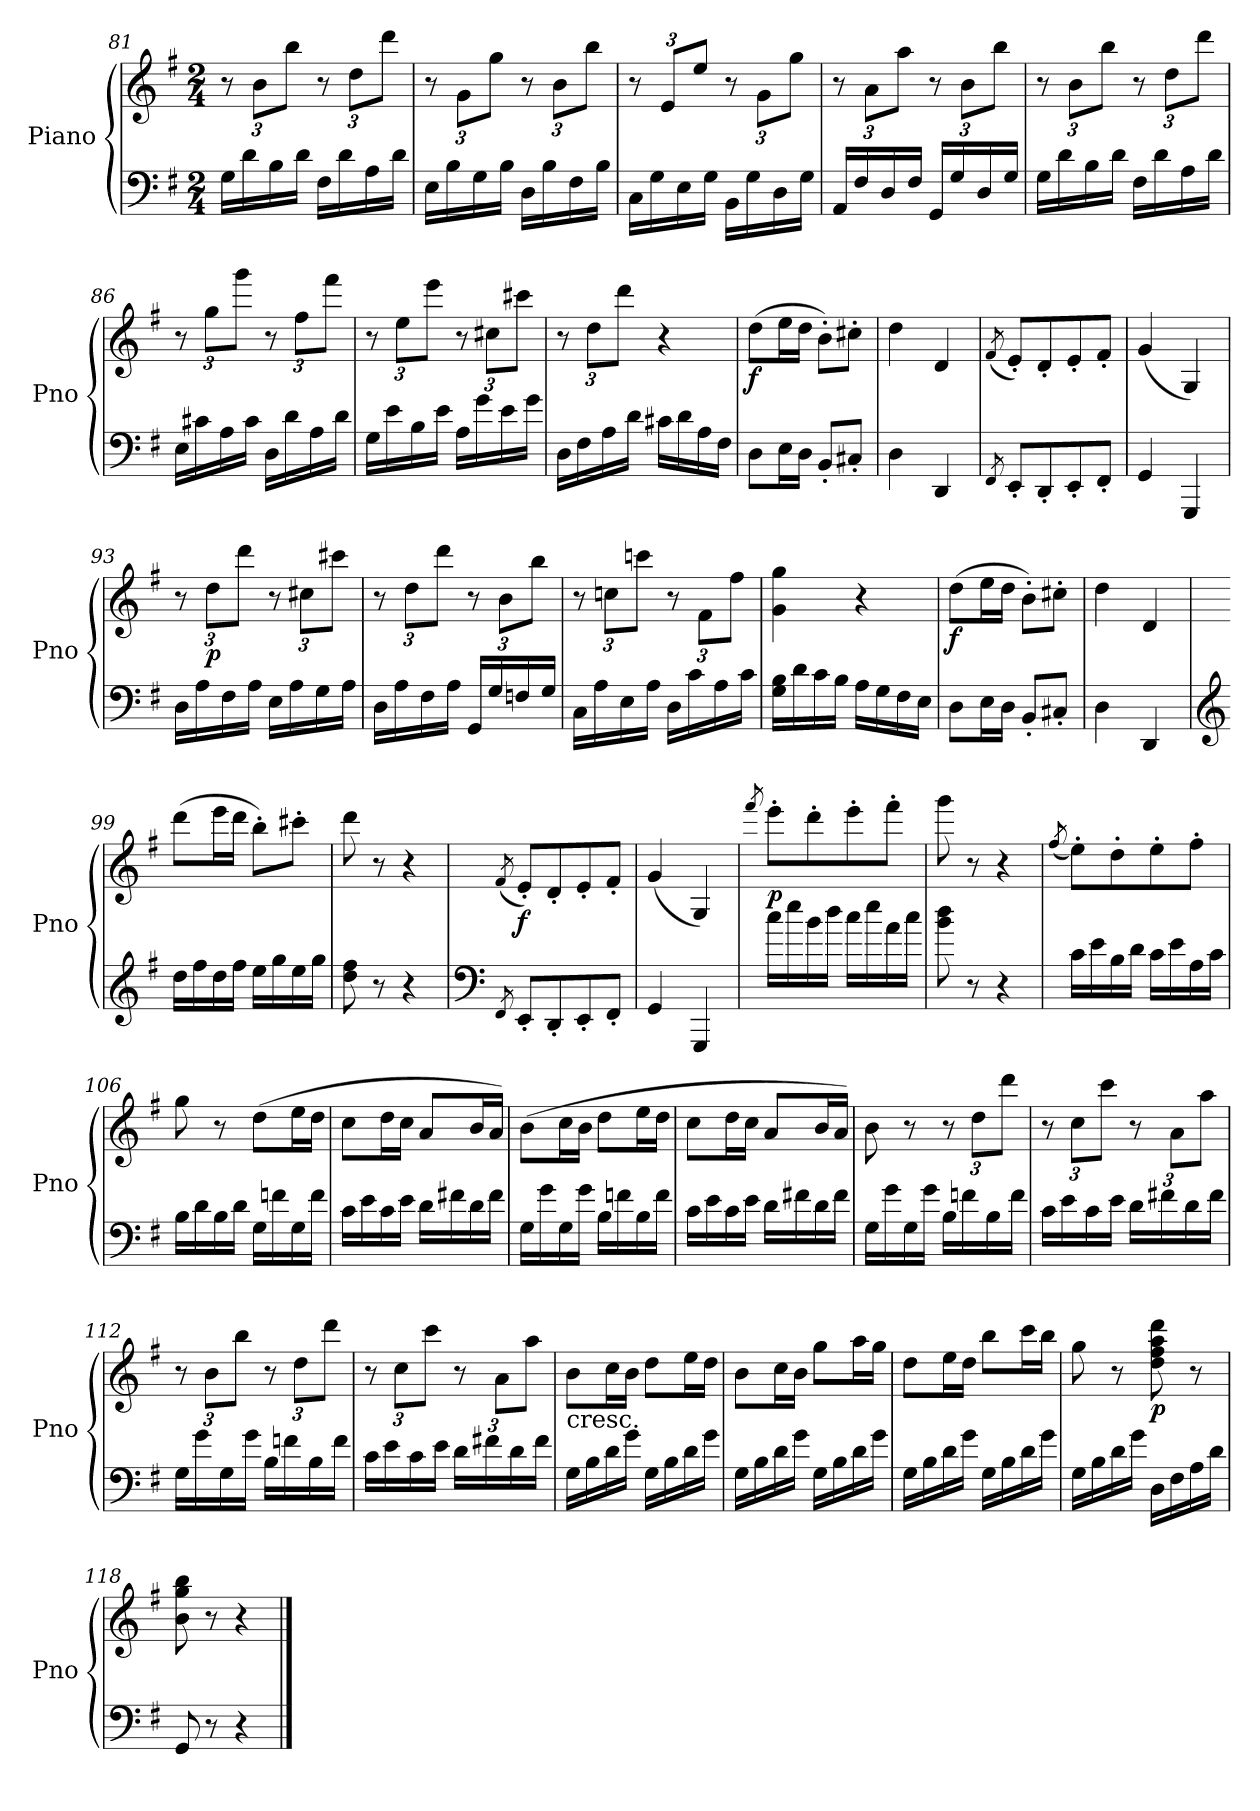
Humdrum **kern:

**kern	**kern	**dynam
*part1	*part1	*part1
*staff2	*staff1	*staff1/2
*I"Piano	*	*
*I'Pno	*	*
!!LO:LB:g=z
*clefF4	*clefG2	*
*k[f#]	*k[f#]	*
*M2/4	*M2/4	*
*	*Xbrackettup	*
=81	=81	=81
16G\LL	12r	.
16d\	.	.
.	12b\L	.
16B\	.	.
.	12bb\J	.
16d\JJ	.	.
16F#\LL	12r	.
16d\	.	.
.	12dd\L	.
16A\	.	.
.	12ddd\J	.
16d\JJ	.	.
=82	=82	=82
16E\LL	12r	.
16B\	.	.
.	12g\L	.
16G\	.	.
.	12gg\J	.
16B\JJ	.	.
16D\LL	12r	.
16B\	.	.
.	12b\L	.
16F#\	.	.
.	12bb\J	.
16B\JJ	.	.
=83	=83	=83
16C\LL	12r	.
16G\	.	.
.	12e/L	.
16E\	.	.
.	12ee/J	.
16G\JJ	.	.
16BB\LL	12r	.
16G\	.	.
.	12g\L	.
16D\	.	.
.	12gg\J	.
16G\JJ	.	.
=84	=84	=84
16AA/LL	12r	.
16F#/	.	.
.	12a\L	.
16D/	.	.
.	12aa\J	.
16F#/JJ	.	.
16GG/LL	12r	.
16G/	.	.
.	12b\L	.
16D/	.	.
.	12bb\J	.
16G/JJ	.	.
!!LO:LB:g=z
=85	=85	=85
16G\LL	12r	.
16d\	.	.
.	12b\L	.
16B\	.	.
.	12bb\J	.
16d\JJ	.	.
16F#\LL	12r	.
16d\	.	.
.	12dd\L	.
16A\	.	.
.	12ddd\J	.
16d\JJ	.	.
=86	=86	=86
16E\LL	12r	.
16c#X\	.	.
.	12gg\L	.
16A\	.	.
.	12ggg\J	.
16c#\JJ	.	.
16D\LL	12r	.
16d\	.	.
.	12ff#\L	.
16A\	.	.
.	12fff#\J	.
16d\JJ	.	.
=87	=87	=87
16G\LL	12r	.
16e\	.	.
.	12ee\L	.
16B\	.	.
.	12eee\J	.
16e\JJ	.	.
16A\LL	12r	.
16g\	.	.
.	12cc#X\L	.
16e\	.	.
.	12ccc#X\J	.
16g\JJ	.	.
=88	=88	=88
16D\LL	12r	.
16F#\	.	.
.	12dd\L	.
16A\	.	.
.	12ddd\J	.
16d\JJ	.	.
16c#X\LL	4r	.
16d\	.	.
16A\	.	.
16F#\JJ	.	.
!!LO:LB:g=z
=89	=89	=89
!	!	!LO:DY:b
8D\L	(>8dd\L	f
16E\L	16ee\L	.
16D\JJ	16dd\JJ	.
8BB'/L	8b'\L)	.
8C#X'/J	8cc#X'\J	.
=90	=90	=90
4D\	4dd\	.
4DD/	4d/	.
=91	=91	=91
8qFF#/	(<8qf#/	.
8EE'/L	8e'/L)	.
8DD'/	8d'/	.
8EE'/	8e'/	.
8FF#'/J	8f#'/J	.
=92	=92	=92
4GG/	(<4g/	.
4GGG/	4G/)	.
=93	=93	=93
16D\LL	12r	.
16A\	.	.
!	!	!LO:DY:b
.	12dd\L	p
16F#\	.	.
.	12ddd\J	.
16A\JJ	.	.
16E\LL	12r	.
16A\	.	.
.	12cc#X\L	.
16G\	.	.
.	12ccc#X\J	.
16A\JJ	.	.
=94	=94	=94
16D\LL	12r	.
16A\	.	.
.	12dd\L	.
16F#\	.	.
.	12ddd\J	.
16A\JJ	.	.
16GG/LL	12r	.
16G/	.	.
.	12b\L	.
16Fn/	.	.
.	12bb\J	.
16G/JJ	.	.
!!LO:LB:g=z
=95	=95	=95
16C\LL	12r	.
16A\	.	.
.	12ccn\L	.
16E\	.	.
.	12cccn\J	.
16A\JJ	.	.
16D\LL	12r	.
16c\	.	.
.	12f#\L	.
16A\	.	.
.	12ff#\J	.
16c\JJ	.	.
=96	=96	=96
16G\ 16B\LL	4g\ 4gg\	.
16d\	.	.
16c\	.	.
16B\JJ	.	.
16A\LL	4r	.
16G\	.	.
16F#\	.	.
16E\JJ	.	.
=97	=97	=97
!	!	!LO:DY:b
8D\L	(>8dd\L	f
16E\L	16ee\L	.
16D\JJ	16dd\JJ	.
8BB'/L	8b'\L)	.
8C#X'/J	8cc#X'\J	.
=98	=98	=98
4D\	4dd\	.
4DD/	4d/	.
=99	=99	=99
*clefG2	*	*
16dd\LL	(>8ddd\L	.
16ff#\	.	.
16dd\	16eee\L	.
16ff#\JJ	16ddd\JJ	.
16ee\LL	8bb'\L)	.
16gg\	.	.
16ee\	8ccc#X'\J	.
16gg\JJ	.	.
=100	=100	=100
8dd\ 8ff#\	8ddd\	.
8r	8r	.
4r	4r	.
!!LO:PB:g=z
=101	=101	=101
*clefF4	*	*
8qFF#/	(<8qf#/	.
!	!	!LO:DY:b
8EE'/L	8e'/L)	f
8DD'/	8d'/	.
8EE'/	8e'/	.
8FF#'/J	8f#'/J	.
=102	=102	=102
4GG/	(<4g/	.
4GGG/	4G/)	.
=103	=103	=103
.	8qfff#/	.
!	!	!LO:DY:b
16cc\LL	8eee'\L	p
16ee\	.	.
16b\	8ddd'\	.
16dd\JJ	.	.
16cc\LL	8eee'\	.
16ee\	.	.
16a\	8fff#'\J	.
16cc\JJ	.	.
=104	=104	=104
8b\ 8dd\	8ggg\	.
8r	8r	.
4r	4r	.
=105	=105	=105
.	(<8qff#/	.
16c\LL	8ee'\L)	.
16e\	.	.
16B\	8dd'\	.
16d\JJ	.	.
16c\LL	8ee'\	.
16e\	.	.
16A\	8ff#'\J	.
16c\JJ	.	.
=106	=106	=106
16B\LL	8gg\	.
16d\	.	.
16B\	8r	.
16d\JJ	.	.
16G\LL	(>8dd\L	.
16fn\	.	.
16G\	16ee\L	.
16f\JJ	16dd\JJ	.
!!LO:LB:g=z
=107	=107	=107
16c\LL	8cc\L	.
16e\	.	.
16c\	16dd\L	.
16e\JJ	16cc\JJ	.
16d\LL	8a/L	.
16f#X\	.	.
16d\	16b/L	.
16f#\JJ	16a/JJ)	.
=108	=108	=108
16G\LL	(>8b\L	.
16g\	.	.
16G\	16cc\L	.
16g\JJ	16b\JJ	.
16B\LL	8dd\L	.
16fn\	.	.
16B\	16ee\L	.
16f\JJ	16dd\JJ	.
=109	=109	=109
16c\LL	8cc\L	.
16e\	.	.
16c\	16dd\L	.
16e\JJ	16cc\JJ	.
16d\LL	8a/L	.
16f#X\	.	.
16d\	16b/L	.
16f#\JJ	16a/JJ)	.
=110	=110	=110
16G\LL	8b\	.
16g\	.	.
16G\	8r	.
16g\JJ	.	.
16B\LL	12r	.
16fn\	.	.
.	12dd\L	.
16B\	.	.
.	12ddd\J	.
16f\JJ	.	.
!!LO:LB:g=z
=111	=111	=111
16c\LL	12r	.
16e\	.	.
.	12cc\L	.
16c\	.	.
.	12ccc\J	.
16e\JJ	.	.
16d\LL	12r	.
16f#X\	.	.
.	12a\L	.
16d\	.	.
.	12aa\J	.
16f#\JJ	.	.
=112	=112	=112
16G\LL	12r	.
16g\	.	.
.	12b\L	.
16G\	.	.
.	12bb\J	.
16g\JJ	.	.
16B\LL	12r	.
16fn\	.	.
.	12dd\L	.
16B\	.	.
.	12ddd\J	.
16f\JJ	.	.
=113	=113	=113
16c\LL	12r	.
16e\	.	.
.	12cc\L	.
16c\	.	.
.	12ccc\J	.
16e\JJ	.	.
16d\LL	12r	.
16f#X\	.	.
.	12a\L	.
16d\	.	.
.	12aa\J	.
16f#\JJ	.	.
=114	=114	=114
!	!LO:TX:b:t=cresc.	!
16G\LL	8b\L	.
16B\	.	.
16d\	16cc\L	.
16g\JJ	16b\JJ	.
16G\LL	8dd\L	.
16B\	.	.
16d\	16ee\L	.
16g\JJ	16dd\JJ	.
!!LO:LB:g=z
=115	=115	=115
16G\LL	8b\L	.
16B\	.	.
16d\	16cc\L	.
16g\JJ	16b\JJ	.
16G\LL	8gg\L	.
16B\	.	.
16d\	16aa\L	.
16g\JJ	16gg\JJ	.
=116	=116	=116
16G\LL	8dd\L	.
16B\	.	.
16d\	16ee\L	.
16g\JJ	16dd\JJ	.
16G\LL	8bb\L	.
16B\	.	.
16d\	16ccc\L	.
16g\JJ	16bb\JJ	.
=117	=117	=117
16G\LL	8gg\	.
16B\	.	.
16d\	8r	.
16g\JJ	.	.
!	!	!LO:DY:b
16D\LL	8dd\ 8ff#\ 8aa\ 8ddd\	p
16F#\	.	.
16A\	8r	.
16d\JJ	.	.
=118	=118	=118
8GG/	8b\ 8gg\ 8bb\	.
8r	8r	.
4r	4r	.
==	==	==
*-	*-	*-
